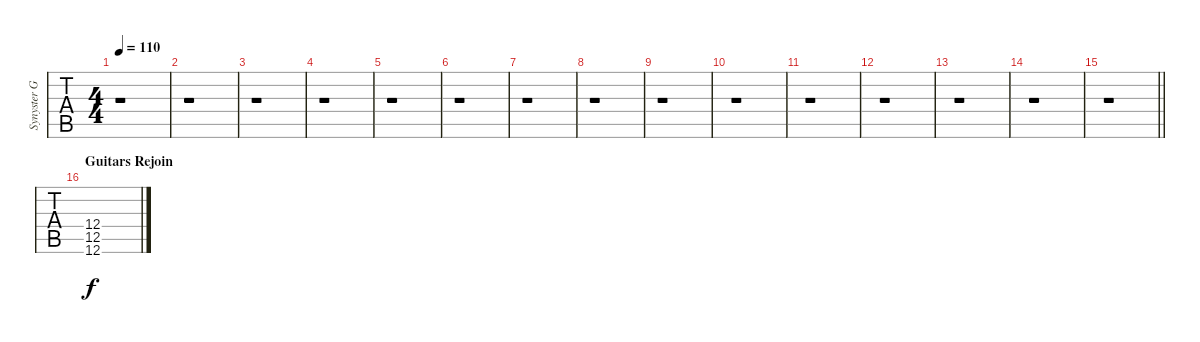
\track ("Synyster Gates" "Synyster G") {instrument distortionguitar}
\staff {tabs}
\tuning (E4 B3 G3 D3 A2 D2) {hide}
\ts (4 4)
\tempo 110
\clef g2
\ks c
r.1{dy f} |
r.1 |
r.1 |
r.1 |
r.1 |
r.1 |
r.1 |
r.1 |
r.1 |
r.1 |
r.1 |
r.1 |
r.1 |
r.1 |
\barLineRight lightlight
r.1 |
\section ("" "Guitars Rejoin")
(12.4 12.5 12.6).1
